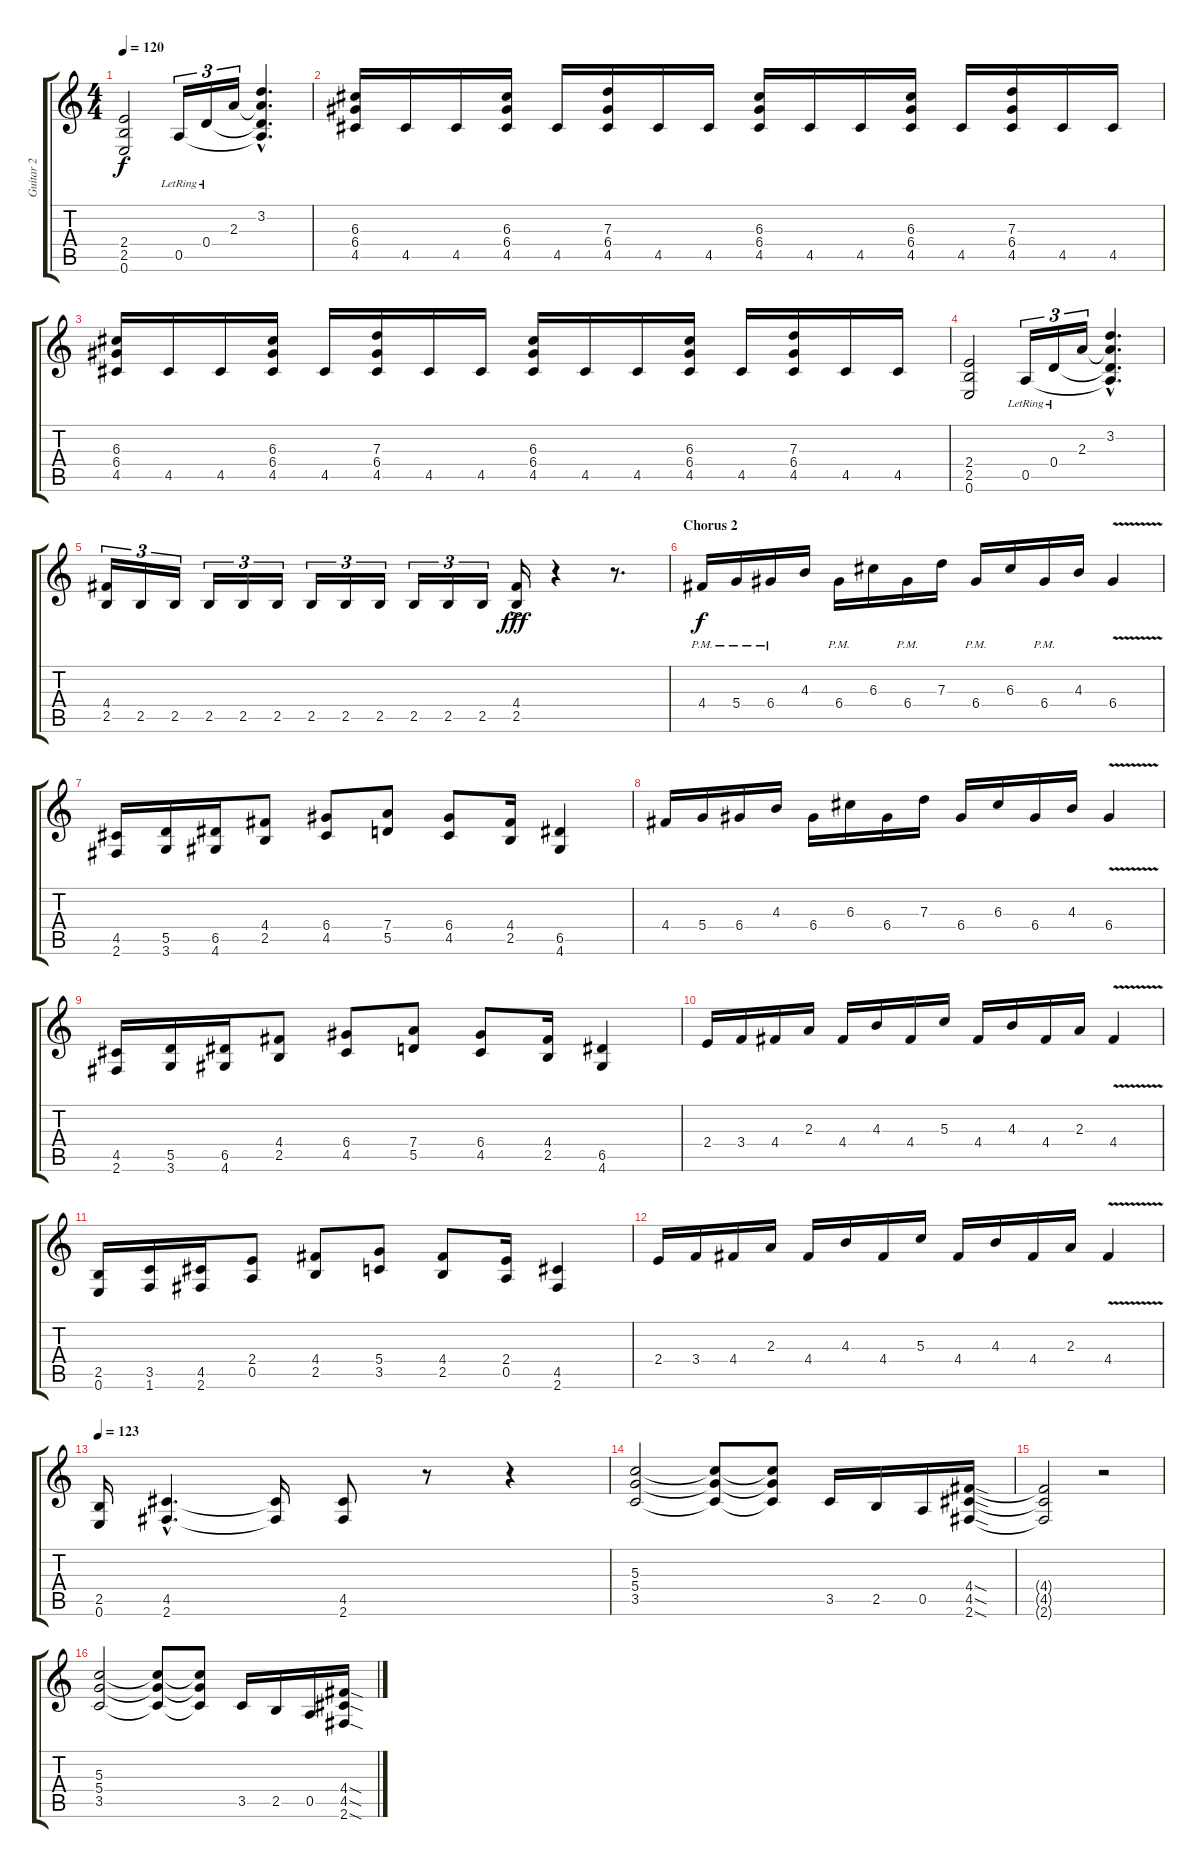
\track ("Guitar 2" "Guitar 2") {instrument distortionguitar}
\staff {score tabs}
\tuning (E4 B3 G3 D3 A2 E2) {hide}
\ts (4 4)
\tempo 120
\clef g2
\ks c
(2.4 2.5 0.6).2{dy f} 0.5{lr}.16{tu (3 2)} 0.4{lr}.16{tu (3 2)} 2.3.16{tu (3 2)} (3.2{hac} 2.3{hac t} 0.4{hac t} 0.5{hac t}).4{d} |
(6.3 6.4 4.5).16 4.5.16 4.5.16 (6.3 6.4 4.5).16 4.5.16 (7.3 6.4 4.5).16 4.5.16 4.5.16 (6.3 6.4 4.5).16 4.5.16 4.5.16 (6.3 6.4 4.5).16 4.5.16 (7.3 6.4 4.5).16 4.5.16 4.5.16 |
(6.3 6.4 4.5).16 4.5.16 4.5.16 (6.3 6.4 4.5).16 4.5.16 (7.3 6.4 4.5).16 4.5.16 4.5.16 (6.3 6.4 4.5).16 4.5.16 4.5.16 (6.3 6.4 4.5).16 4.5.16 (7.3 6.4 4.5).16 4.5.16 4.5.16 |
(2.4 2.5 0.6).2 0.5{lr}.16{tu (3 2)} 0.4{lr}.16{tu (3 2)} 2.3.16{tu (3 2)} (3.2{hac} 2.3{hac t} 0.4{hac t} 0.5{hac t}).4{d} |
(4.4 2.5).16{tu (3 2)} 2.5.16{tu (3 2)} 2.5.16{tu (3 2)} 2.5.16{tu (3 2)} 2.5.16{tu (3 2)} 2.5.16{tu (3 2)} 2.5.16{tu (3 2)} 2.5.16{tu (3 2)} 2.5.16{tu (3 2)} 2.5.16{tu (3 2)} 2.5.16{tu (3 2)} 2.5.16{tu (3 2)} (4.4{ac} 2.5{ac}).16{dy fff} r.4 r.8{d} |
\section ("" "Chorus 2")
4.4{pm}.16{dy f} 5.4{pm}.16 6.4{pm}.16 4.3.16 6.4{pm}.16 6.3.16 6.4{pm}.16 7.3.16 6.4{pm}.16 6.3.16 6.4{pm}.16 4.3.16 6.4{v}.4 |
(4.5 2.6).16 (5.5 3.6).16 (6.5 4.6).16 (4.4 2.5).8 (6.4 4.5).8 (7.4 5.5).8 (6.4 4.5).8 (4.4 2.5).16 (6.5 4.6).4 |
4.4.16 5.4.16 6.4.16 4.3.16 6.4.16 6.3.16 6.4.16 7.3.16 6.4.16 6.3.16 6.4.16 4.3.16 6.4{v}.4 |
(4.5 2.6).16 (5.5 3.6).16 (6.5 4.6).16 (4.4 2.5).8 (6.4 4.5).8 (7.4 5.5).8 (6.4 4.5).8 (4.4 2.5).16 (6.5 4.6).4 |
2.4.16 3.4.16 4.4.16 2.3.16 4.4.16 4.3.16 4.4.16 5.3.16 4.4.16 4.3.16 4.4.16 2.3.16 4.4{v}.4 |
(2.5 0.6).16 (3.5 1.6).16 (4.5 2.6).16 (2.4 0.5).8 (4.4 2.5).8 (5.4 3.5).8 (4.4 2.5).8 (2.4 0.5).16 (4.5 2.6).4 |
2.4.16 3.4.16 4.4.16 2.3.16 4.4.16 4.3.16 4.4.16 5.3.16 4.4.16 4.3.16 4.4.16 2.3.16 4.4{v}.4 |
\tempo 123
(2.5 0.6).16 (4.5{hac} 2.6{hac}).4{d} (4.5{t} 2.6{t}).16 (4.5 2.6).8 r.8 r.4 |
(5.3 5.4 3.5).2 (5.3{t} 5.4{t} 3.5{t}).8 (5.3{t} 5.4{t} 3.5{t}).8 3.5.16 2.5.16 0.5.16 (4.4{sod} 4.5{sod} 2.6{sod}).16 |
(4.4{t} 4.5{t} 2.6{t}).2 r.2 |
(5.3 5.4 3.5).2 (5.3{t} 5.4{t} 3.5{t}).8 (5.3{t} 5.4{t} 3.5{t}).8 3.5.16 2.5.16 0.5.16 (4.4{sod} 4.5{sod} 2.6{sod}).16
